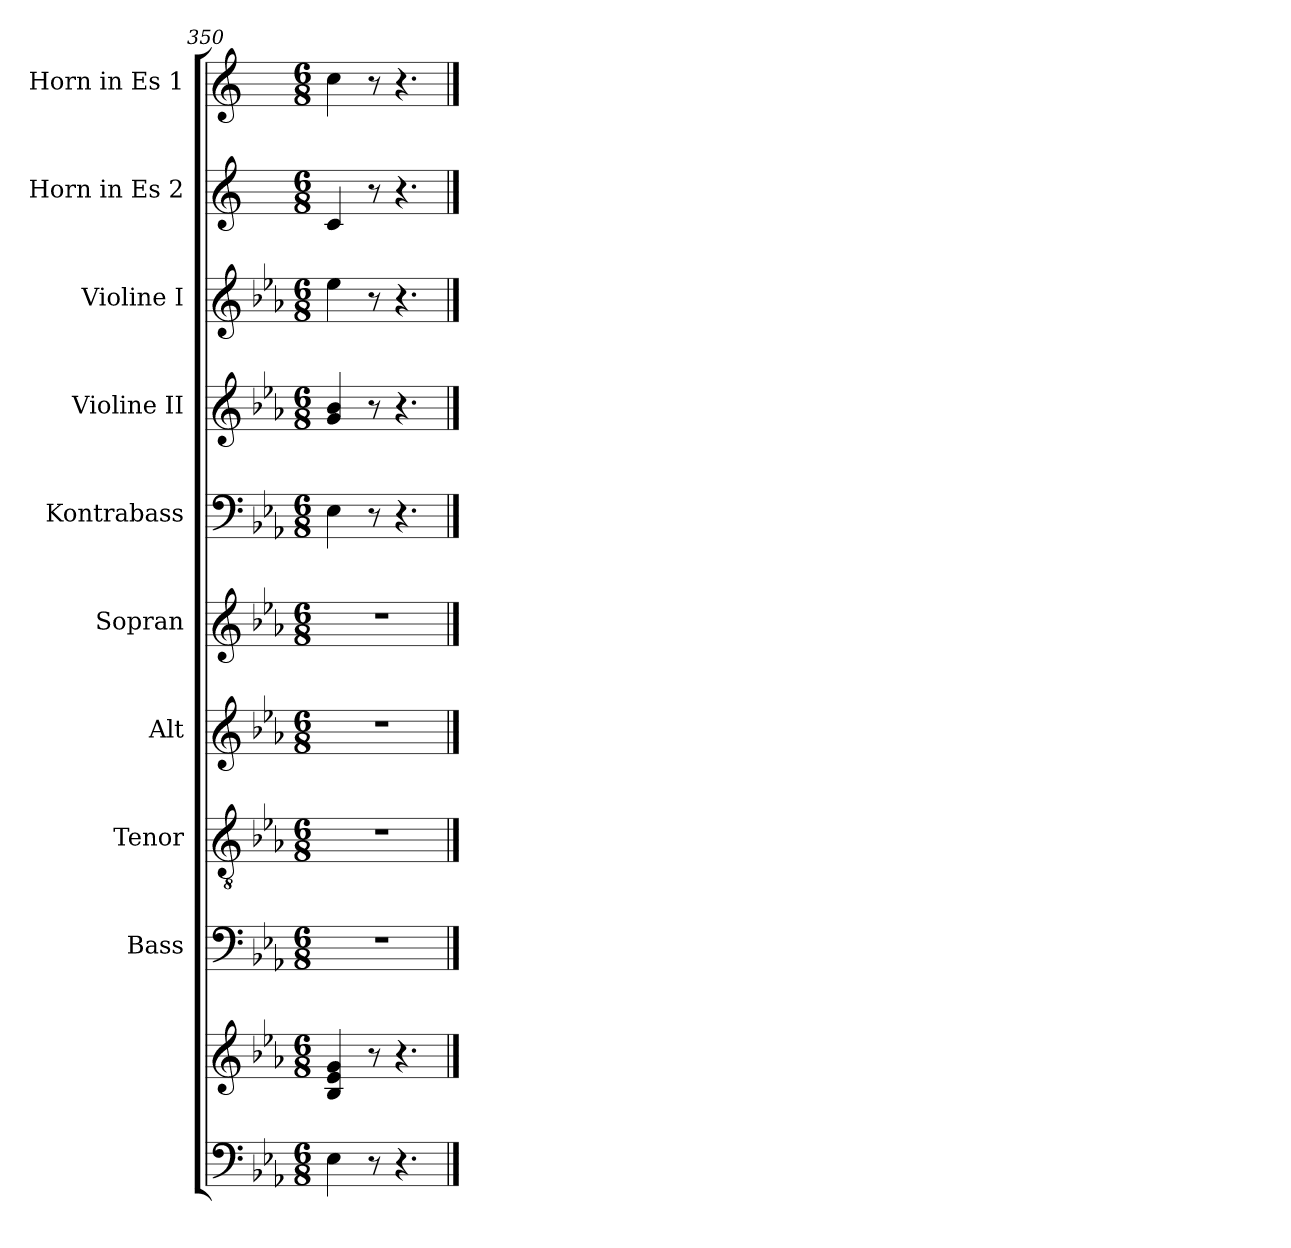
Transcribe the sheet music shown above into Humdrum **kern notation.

**kern	**kern	**kern	**kern	**kern	**kern	**kern	**kern	**kern	**kern	**kern
*part10	*part10	*part9	*part8	*part7	*part6	*part5	*part4	*part3	*part2	*part1
*staff11	*staff10	*staff9	*staff8	*staff7	*staff6	*staff5	*staff4	*staff3	*staff2	*staff1
*	*	*I"Bass	*I"Tenor	*I"Alt	*I"Sopran	*I"Kontrabass	*I"Violine II	*I"Violine I	*I"Horn in Es 2	*I"Horn in Es 1
*	*	*I'B.	*I'T.	*I'A.	*I'S.	*I'Kb.	*I'Vl. II	*I'Vl. I	*I'Hr. Es 2	*I'Hr. Es 1
*clefF4	*clefG2	*clefF4	*clefGv2	*clefG2	*clefG2	*clefF4	*clefG2	*clefG2	*clefG2	*clefG2
*	*	*	*	*	*	*ITrd7c12	*	*	*ITrd5c9	*ITrd5c9
*k[b-e-a-]	*k[b-e-a-]	*k[b-e-a-]	*k[b-e-a-]	*k[b-e-a-]	*k[b-e-a-]	*k[b-e-a-]	*k[b-e-a-]	*k[b-e-a-]	*k[b-e-a-]	*k[b-e-a-]
*E-:	*E-:	*E-:	*E-:	*E-:	*E-:	*E-:	*E-:	*E-:	*E-:	*E-:
*M6/8	*M6/8	*M6/8	*M6/8	*M6/8	*M6/8	*M6/8	*M6/8	*M6/8	*M6/8	*M6/8
=350	=350	=350	=350	=350	=350	=350	=350	=350	=350	=350
4E-\	4B-/ 4e-/ 4g/	2.r	2.r	2.r	2.r	4EE-\	4g/ 4b-/	4ee-\	4E-/	4e-\
8r	8r	.	.	.	.	8r	8r	8r	8r	8r
4.r	4.r	.	.	.	.	4.r	4.r	4.r	4.r	4.r
==	==	==	==	==	==	==	==	==	==	==
*-	*-	*-	*-	*-	*-	*-	*-	*-	*-	*-
